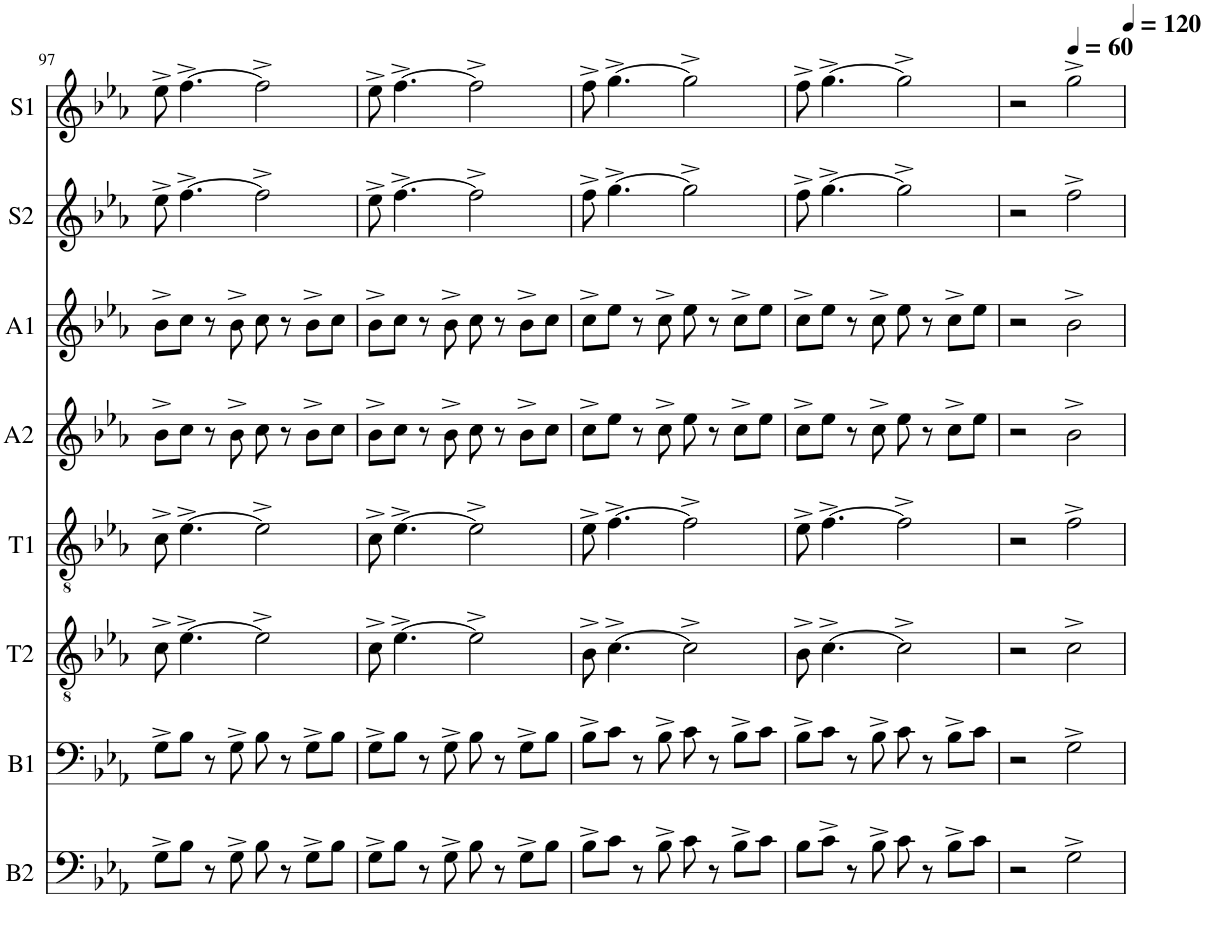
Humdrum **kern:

**kern	**kern	**kern	**kern	**kern	**kern	**kern	**kern
*part8	*part7	*part6	*part5	*part4	*part3	*part2	*part1
*staff8	*staff7	*staff6	*staff5	*staff4	*staff3	*staff2	*staff1
*I"Bass 2	*I"Bass 1	*I"Tenor 2	*I"Tenor 1	*I"Alto 2	*I"Alto 1	*I"Soprano 2	*I"Soprano 1
*I'B2	*I'B1	*I'T2	*I'T1	*I'A2	*I'A1	*I'S2	*I'S1
!!LO:PB:g=z
*clefF4	*clefF4	*clefGv2	*clefGv2	*clefG2	*clefG2	*clefG2	*clefG2
*k[b-e-a-]	*k[b-e-a-]	*k[b-e-a-]	*k[b-e-a-]	*k[b-e-a-]	*k[b-e-a-]	*k[b-e-a-]	*k[b-e-a-]
*M4/4	*M4/4	*M4/4	*M4/4	*M4/4	*M4/4	*M4/4	*M4/4
=97	=97	=97	=97	=97	=97	=97	=97
8G^\L	8G^\L	8c^\	8c^\	8b-^\L	8b-^\L	8ee-^\	8ee-^\
8B-\J	8B-\J	[4.e-^\	[4.e-^\	8cc\J	8cc\J	[4.ff^\	[4.ff^\
8r	8r	.	.	8r	8r	.	.
8G^\	8G^\	.	.	8b-^\	8b-^\	.	.
8B-\	8B-\	2e-^\]	2e-^\]	8cc\	8cc\	2ff^\]	2ff^\]
8r	8r	.	.	8r	8r	.	.
8G^\L	8G^\L	.	.	8b-^\L	8b-^\L	.	.
8B-\J	8B-\J	.	.	8cc\J	8cc\J	.	.
=98	=98	=98	=98	=98	=98	=98	=98
8G^\L	8G^\L	8c^\	8c^\	8b-^\L	8b-^\L	8ee-^\	8ee-^\
8B-\J	8B-\J	[4.e-^\	[4.e-^\	8cc\J	8cc\J	[4.ff^\	[4.ff^\
8r	8r	.	.	8r	8r	.	.
8G^\	8G^\	.	.	8b-^\	8b-^\	.	.
8B-\	8B-\	2e-^\]	2e-^\]	8cc\	8cc\	2ff^\]	2ff^\]
8r	8r	.	.	8r	8r	.	.
8G^\L	8G^\L	.	.	8b-^\L	8b-^\L	.	.
8B-\J	8B-\J	.	.	8cc\J	8cc\J	.	.
=99	=99	=99	=99	=99	=99	=99	=99
8B-^\L	8B-^\L	8B-^\	8e-^\	8cc^\L	8cc^\L	8ff^\	8ff^\
8c\J	8c\J	[4.c^\	[4.f^\	8ee-\J	8ee-\J	[4.gg^\	[4.gg^\
8r	8r	.	.	8r	8r	.	.
8B-^\	8B-^\	.	.	8cc^\	8cc^\	.	.
8c\	8c\	2c^\]	2f^\]	8ee-\	8ee-\	2gg^\]	2gg^\]
8r	8r	.	.	8r	8r	.	.
8B-^\L	8B-^\L	.	.	8cc^\L	8cc^\L	.	.
8c\J	8c\J	.	.	8ee-\J	8ee-\J	.	.
=100	=100	=100	=100	=100	=100	=100	=100
8B-\L	8B-^\L	8B-^\	8e-^\	8cc^\L	8cc^\L	8ff^\	8ff^\
8c^\J	8c\J	[4.c^\	[4.f^\	8ee-\J	8ee-\J	[4.gg^\	[4.gg^\
8r	8r	.	.	8r	8r	.	.
8B-^\	8B-^\	.	.	8cc^\	8cc^\	.	.
8c\	8c\	2c^\]	2f^\]	8ee-\	8ee-\	2gg^\]	2gg^\]
8r	8r	.	.	8r	8r	.	.
8B-^\L	8B-^\L	.	.	8cc^\L	8cc^\L	.	.
8c\J	8c\J	.	.	8ee-\J	8ee-\J	.	.
=101	=101	=101	=101	=101	=101	=101	=101
*	*	*	*	*	*	*	*^
2r	2r	2r	2r	2r	2r	2r	2r	2..ryy
*	*	*	*	*	*	*	*MM60	*
2G^\	2G^\	2c^\	2f^\	2b-^\	2b-^\	2ff^\	2gg^\	.
*	*	*	*	*	*	*	*MM120	*
.	.	.	.	.	.	.	.	8ryy
*	*	*	*	*	*	*	*v	*v
=	=	=	=	=	=	=	=
*-	*-	*-	*-	*-	*-	*-	*-
